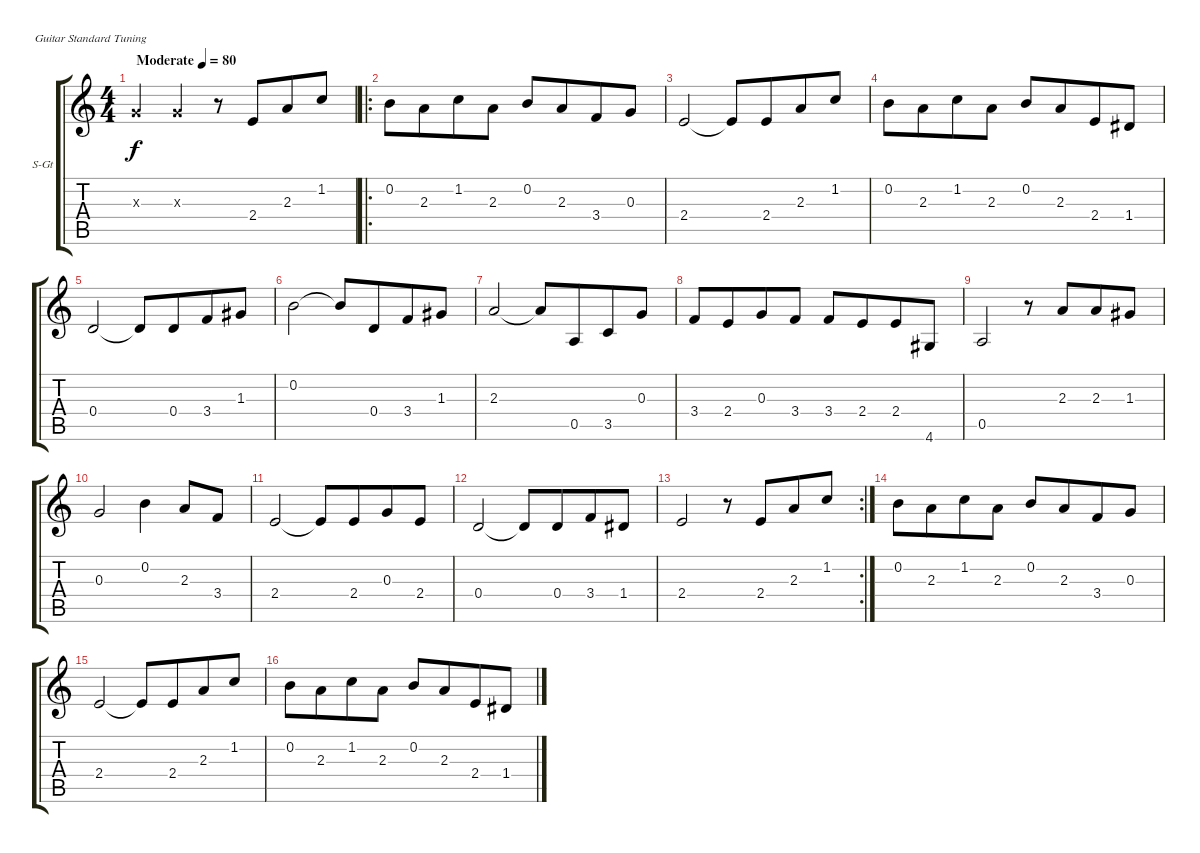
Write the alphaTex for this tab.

\bracketExtendMode groupsimilarinstruments
\firstSystemTrackNameOrientation horizontal
\otherSystemsTrackNameOrientation horizontal
\track ("Lead" "S-Gt") {instrument acousticguitarsteel}
\staff {score tabs}
\tuning (E4 B3 G3 D3 A2 E2)
\ts (4 4)
\beaming (8 2 2 2 2)
\tempo (80 "Moderate")
\clef g2
\ks c
0.3{x}.4{dy f instrument acousticguitarsteel} 0.3{x}.4 r.8 2.4.8{beam merge} 2.3.8 1.2.8 |
\ro
0.2.8 2.3.8{beam merge} 1.2.8 2.3.8 0.2.8 2.3.8{beam merge} 3.4.8 0.3.8 |
2.4.2 2.4{t}.8 2.4.8{beam merge} 2.3.8 1.2.8 |
0.2.8 2.3.8{beam merge} 1.2.8 2.3.8 0.2.8 2.3.8{beam merge} 2.4.8 1.4.8 |
0.4.2 0.4{t}.8 0.4.8{beam merge} 3.4.8 1.3.8 |
0.2.2 0.2{t}.8 0.4.8{beam merge} 3.4.8 1.3.8 |
2.3.2 2.3{t}.8 0.5.8{beam merge} 3.5.8 0.3.8 |
3.4.8 2.4.8{beam merge} 0.3.8 3.4.8 3.4.8 2.4.8{beam merge} 2.4.8 4.6.8 |
0.5.2 r.8 2.3.8{beam merge} 2.3.8 1.3.8 |
0.3.2 0.2.4 2.3.8 3.4.8 |
2.4.2 2.4{t}.8 2.4.8{beam merge} 0.3.8 2.4.8 |
0.4.2 0.4{t}.8 0.4.8{beam merge} 3.4.8 1.4.8 |
\rc 2
2.4.2 r.8 2.4.8{beam merge} 2.3.8 1.2.8 |
0.2.8 2.3.8{beam merge} 1.2.8 2.3.8 0.2.8 2.3.8{beam merge} 3.4.8 0.3.8 |
2.4.2 2.4{t}.8 2.4.8{beam merge} 2.3.8 1.2.8 |
0.2.8 2.3.8{beam merge} 1.2.8 2.3.8 0.2.8 2.3.8{beam merge} 2.4.8 1.4.8
